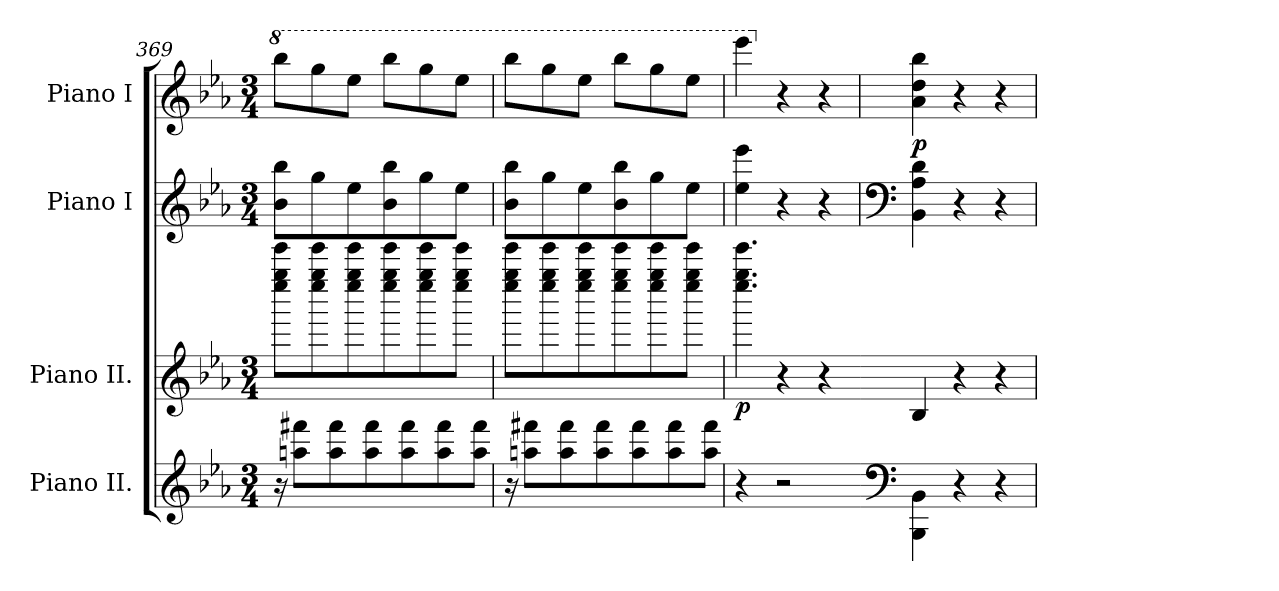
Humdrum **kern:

**kern	**kern	**dynam	**kern	**kern	**dynam
*part4	*part3	*part3	*part2	*part1	*part1
*staff4	*staff3	*staff3	*staff2	*staff1	*staff1
*I"Piano II.	*I"Piano II.	*	*I"Piano I	*I"Piano I	*
*clefG2	*clefG2	*	*clefG2	*clefG2	*
*k[b-e-a-]	*k[b-e-a-]	*	*k[b-e-a-]	*k[b-e-a-]	*
*M3/4	*M3/4	*	*M3/4	*M3/4	*
*	*	*	*	*8va	*
=369	=369	=369	=369	=369	=369
16r	8eeee-\ 8gggg\ 8eeeee-\L	.	8b-\ 8bb-\L	8bbb-\L	.
8aan\ 8fff#X\L	.	.	.	.	.
.	8eeee-\ 8gggg\ 8eeeee-\	.	8gg\	8ggg\	.
8aa\ 8fff#\	.	.	.	.	.
.	8eeee-\ 8gggg\ 8eeeee-\	.	8ee-\	8eee-\J	.
8aa\ 8fff#\	.	.	.	.	.
.	8eeee-\ 8gggg\ 8eeeee-\	.	8b-\ 8bb-\	8bbb-\L	.
8aa\ 8fff#\	.	.	.	.	.
.	8eeee-\ 8gggg\ 8eeeee-\	.	8gg\	8ggg\	.
8aa\ 8fff#\	.	.	.	.	.
.	8eeee-\ 8gggg\ 8eeeee-\J	.	8ee-\J	8eee-\J	.
!LO:N:vis=8	!	!	!	!	!
16aa\ 16fff#\J	.	.	.	.	.
=370	=370	=370	=370	=370	=370
16r	8eeee-\ 8gggg\ 8eeeee-\L	.	8b-\ 8bb-\L	8bbb-\L	.
8aan\ 8fff#X\L	.	.	.	.	.
.	8eeee-\ 8gggg\ 8eeeee-\	.	8gg\	8ggg\	.
8aa\ 8fff#\	.	.	.	.	.
.	8eeee-\ 8gggg\ 8eeeee-\	.	8ee-\	8eee-\J	.
8aa\ 8fff#\	.	.	.	.	.
.	8eeee-\ 8gggg\ 8eeeee-\	.	8b-\ 8bb-\	8bbb-\L	.
8aa\ 8fff#\	.	.	.	.	.
.	8eeee-\ 8gggg\ 8eeeee-\	.	8gg\	8ggg\	.
8aa\ 8fff#\	.	.	.	.	.
.	8eeee-\ 8gggg\ 8eeeee-\J	.	8ee-\J	8eee-\J	.
!LO:N:vis=8	!	!	!	!	!
16aa\ 16fff#\J	.	.	.	.	.
=371	=371	=371	=371	=371	=371
!	!LO:N:vis=4.	!	!	!	!
4r	4eeee-\ 4gggg\ 4eeeee-\	p..	4ee-\ 4eee-\	4eeee-\	.
*	*	*	*	*X8va	*
2r	4r	.	4r	4r	.
.	4r	.	4r	4r	.
=372-	=372-	=372	=372	=372	=372
*clefF4	*	*	*clefF4	*	*
4BBB-\ 4BB-\	4B-/	.	4BB-\ 4A-\ 4d\	4a-\ 4dd\ 4bb-\	p
4r	4r	.	4r	4r	.
4r	4r	.	4r	4r	.
=	=	=	=	=	=
*-	*-	*-	*-	*-	*-
